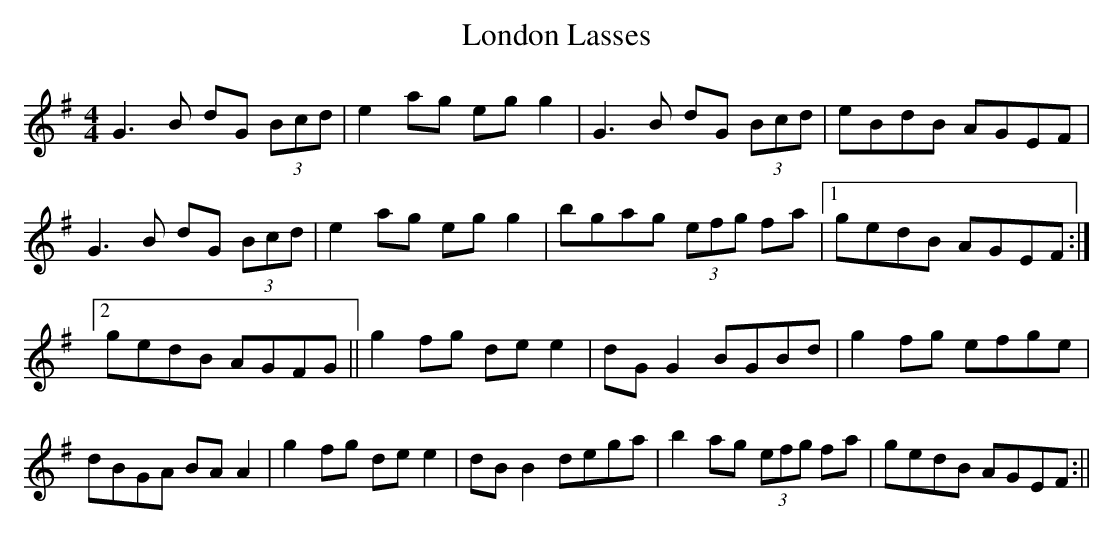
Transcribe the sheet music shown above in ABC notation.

X:1
T:London Lasses
M:4/4
L:1/8
K:G
G3B dG (3Bcd|e2ag egg2|G3B dG (3Bcd|eBdB AGEF|G3B dG (3Bcd|e2ag egg2|\
bgag (3efg fa|1 gedB AGEF:|2 gedB AGFG||\
g2fg dee2|dGG2 BGBd|g2fg efge|dBGA BAA2|g2fg dee2|dBB2 dega|\
b2ag (3efg fa|gedB AGEF:||
